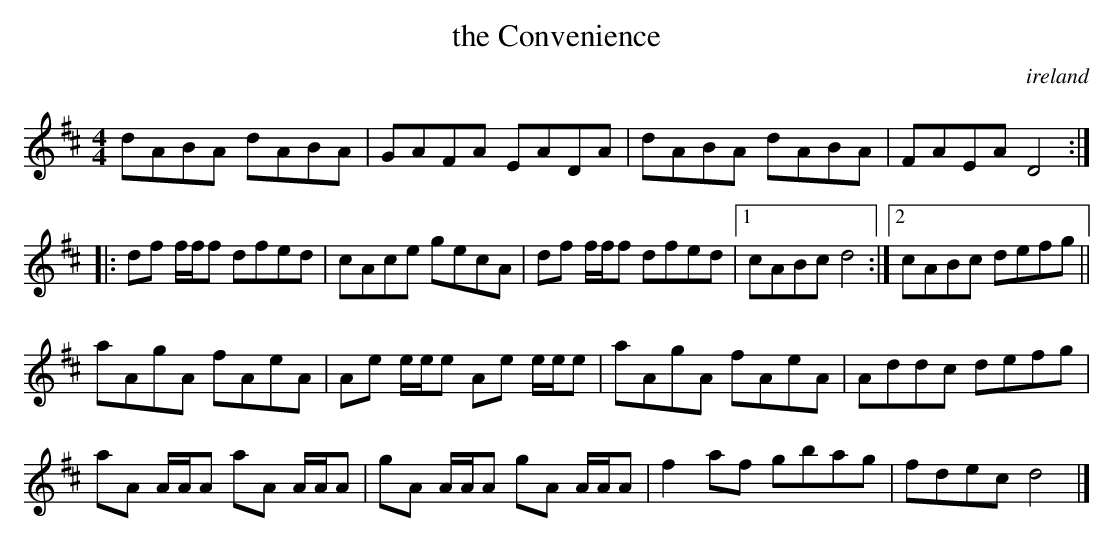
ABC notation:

X:1
T:the Convenience
O:ireland
M:4/4
K:D
dABA dABA|GAFA EADA|dABA dABA|FAEA D4::
df f/f/f dfed|cAce gecA|df f/f/f dfed\
|1 cABc d4 :|2 cABc defg||
aAgA fAeA|Ae e/e/e Ae e/e/e|\
aAgA fAeA|Addc defg|
aA A/A/A aA A/A/A|gA A/A/A gA A/A/A|\
f2af gbag|fdec d4|]
